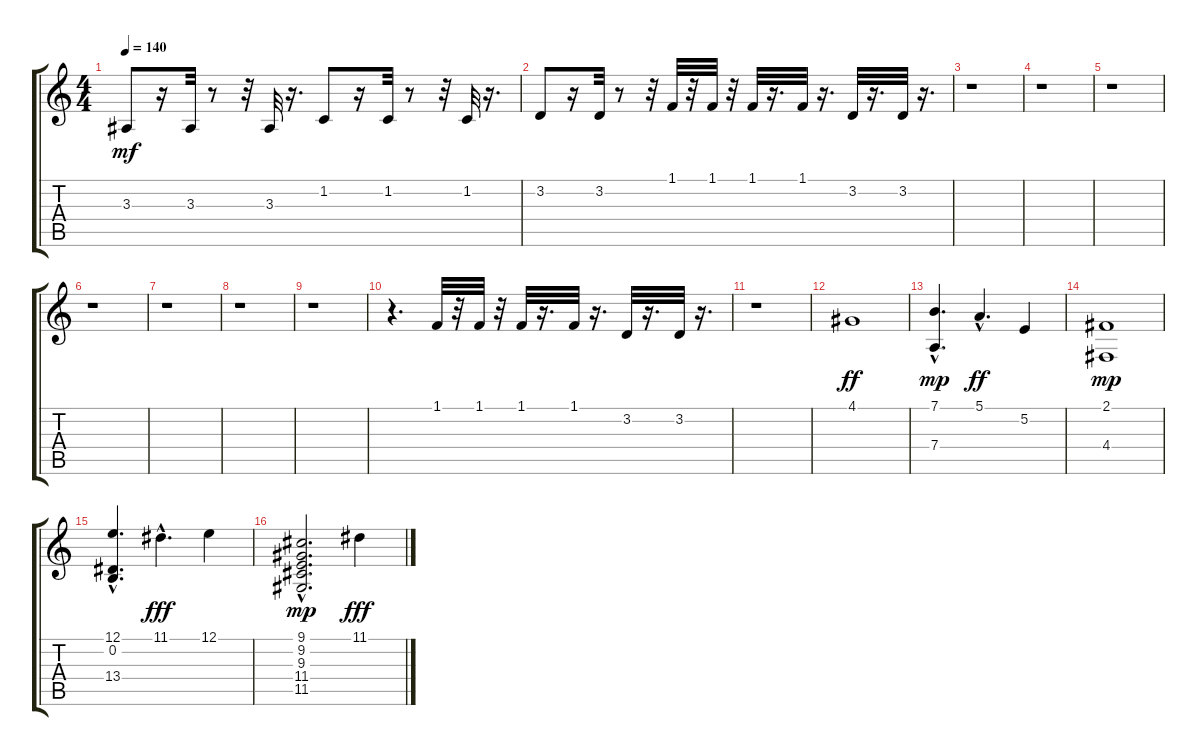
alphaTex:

\track "" {instrument synthstrings1}
\staff {score tabs}
\tuning (E4 B3 G3 D3 A2 E2) {hide}
\ts (4 4)
\tempo 140
\clef g2
\ks c
3.3.8{dy mf} r.16 3.3.32 r.8 r.32 3.3.32 r.16{d} 1.2.8 r.16 1.2.32 r.8 r.32 1.2.32 r.16{d} |
3.2.8 r.16 3.2.32 r.8 r.32 1.1.32 r.32 1.1.32 r.32 1.1.32 r.16{d} 1.1.32 r.16{d} 3.2.32 r.16{d} 3.2.32 r.16{d} |
r.1 |
r.1 |
r.1 |
r.1 |
r.1 |
r.1 |
r.1 |
r.4{d} 1.1.32 r.32 1.1.32 r.32 1.1.32 r.16{d} 1.1.32 r.16{d} 3.2.32 r.16{d} 3.2.32 r.16{d} |
r.1 |
4.1.1{dy ff volume 9 balance 8 instrument stringensemble2} |
(7.1{hac} 7.4).4{d dy mp} 5.1{hac}.4{d dy ff} 5.2.4 |
(2.1 4.4).1{dy mp} |
(12.1{hac} 0.2 13.4).4{d} 11.1{hac}.4{d dy fff} 12.1.4 |
(9.1{hac} 9.2{hac} 9.3 11.4 11.5).2{d dy mp} 11.1.4{dy fff}
